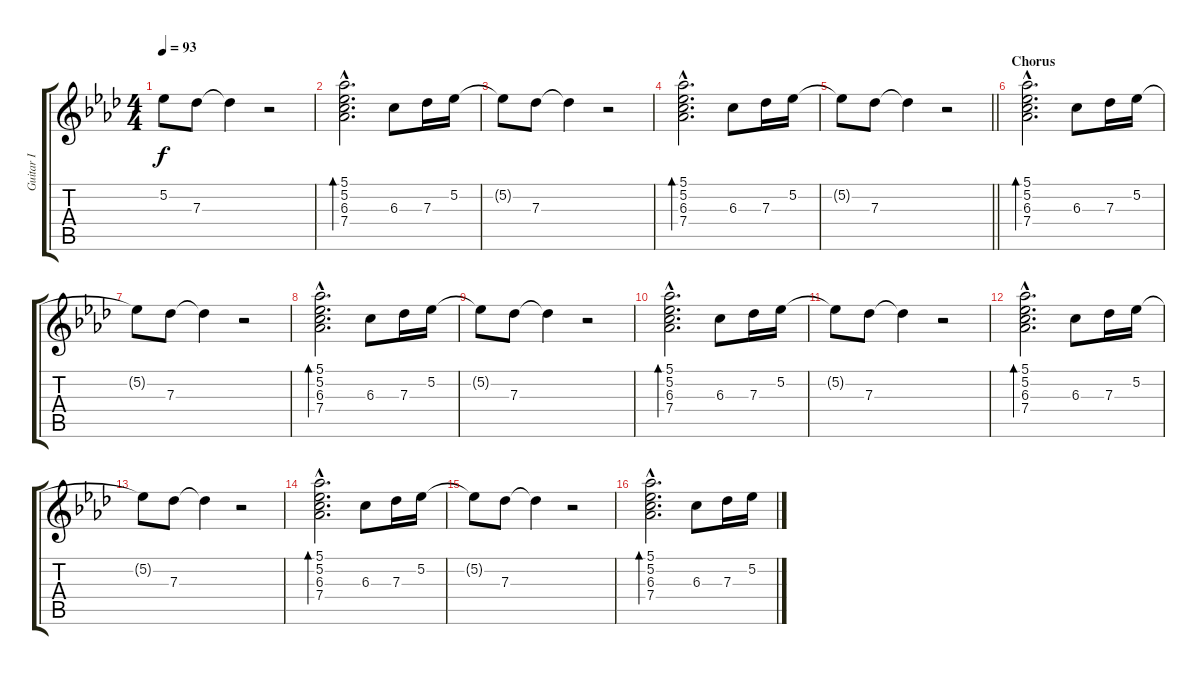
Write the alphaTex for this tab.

\track ("Guitar I" "Guitar I") {instrument acousticguitarsteel}
\staff {score tabs}
\tuning (Eb4 Bb3 Gb3 Db3 Ab2 Db2) {hide}
\ts (4 4)
\tempo 93
\clef g2
\ks ab
5.2{t}.8{dy f} 7.3.8 7.3{t}.4 r.2 |
(5.1{hac} 5.2{hac} 6.3{hac} 7.4{hac}).2{d bd 240} 6.3.8 7.3.16 5.2.16 |
5.2{t}.8 7.3.8 7.3{t}.4 r.2 |
(5.1{hac} 5.2{hac} 6.3{hac} 7.4{hac}).2{d bd 240} 6.3.8 7.3.16 5.2.16 |
\barLineRight lightlight
5.2{t}.8 7.3.8 7.3{t}.4 r.2 |
\section ("" "Chorus")
(5.1{hac} 5.2{hac} 6.3{hac} 7.4{hac}).2{d bd 240} 6.3.8 7.3.16 5.2.16 |
5.2{t}.8 7.3.8 7.3{t}.4 r.2 |
(5.1{hac} 5.2{hac} 6.3{hac} 7.4{hac}).2{d bd 240} 6.3.8 7.3.16 5.2.16 |
5.2{t}.8 7.3.8 7.3{t}.4 r.2 |
(5.1{hac} 5.2{hac} 6.3{hac} 7.4{hac}).2{d bd 240} 6.3.8 7.3.16 5.2.16 |
5.2{t}.8 7.3.8 7.3{t}.4 r.2 |
(5.1{hac} 5.2{hac} 6.3{hac} 7.4{hac}).2{d bd 240} 6.3.8 7.3.16 5.2.16 |
5.2{t}.8 7.3.8 7.3{t}.4 r.2 |
(5.1{hac} 5.2{hac} 6.3{hac} 7.4{hac}).2{d bd 240} 6.3.8 7.3.16 5.2.16 |
5.2{t}.8 7.3.8 7.3{t}.4 r.2 |
(5.1{hac} 5.2{hac} 6.3{hac} 7.4{hac}).2{d bd 240} 6.3.8 7.3.16 5.2.16
